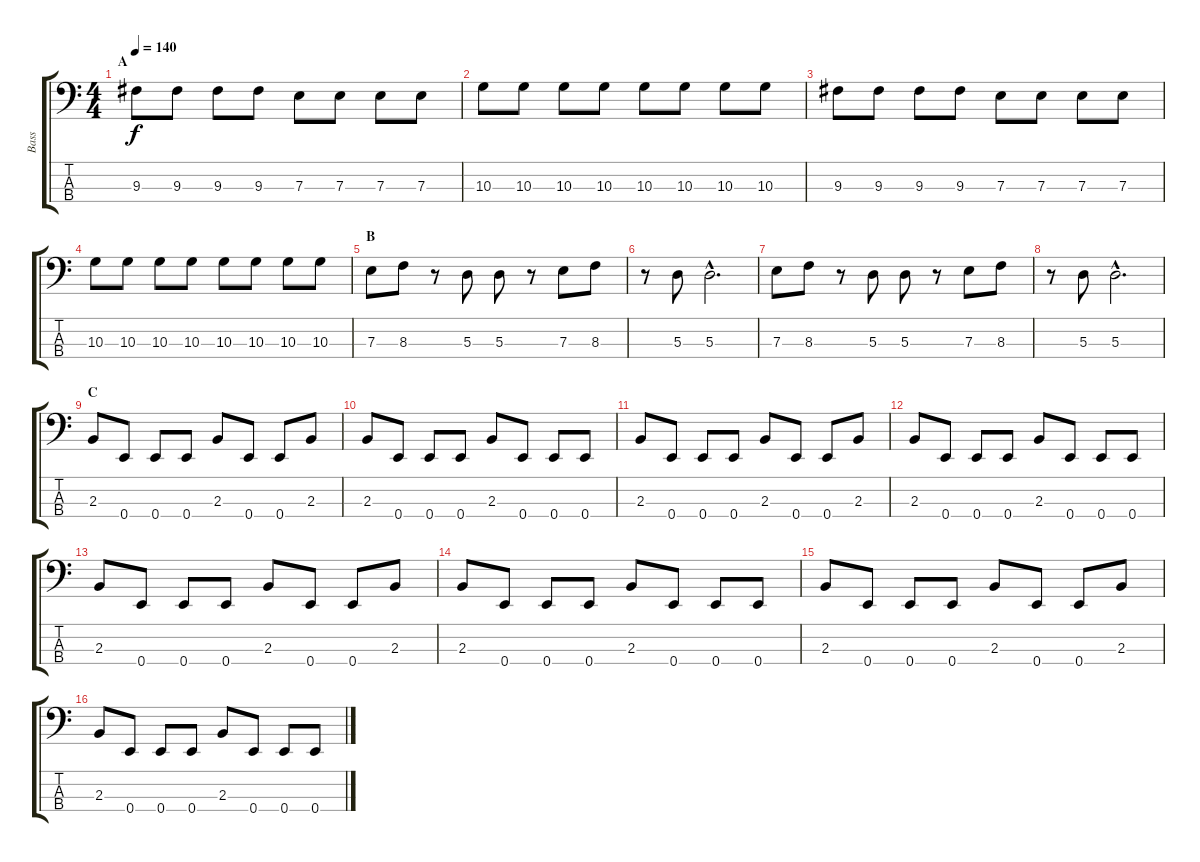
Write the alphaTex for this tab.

\track ("Bass" "Bass") {instrument electricbassfinger}
\staff {score tabs}
\tuning (G2 D2 A1 E1) {hide}
\ts (4 4)
\section ("" "A")
\tempo 140
\clef f4
\ks c
9.3.8{dy f} 9.3.8 9.3.8 9.3.8 7.3.8 7.3.8 7.3.8 7.3.8 |
10.3.8 10.3.8 10.3.8 10.3.8 10.3.8 10.3.8 10.3.8 10.3.8 |
9.3.8 9.3.8 9.3.8 9.3.8 7.3.8 7.3.8 7.3.8 7.3.8 |
10.3.8 10.3.8 10.3.8 10.3.8 10.3.8 10.3.8 10.3.8 10.3.8 |
\section ("" "B")
7.3.8 8.3.8 r.8 5.3.8 5.3.8 r.8 7.3.8 8.3.8 |
r.8 5.3.8 5.3{hac}.2{d} |
7.3.8 8.3.8 r.8 5.3.8 5.3.8 r.8 7.3.8 8.3.8 |
r.8 5.3.8 5.3{hac}.2{d} |
\section ("" "C")
2.3.8 0.4.8 0.4.8 0.4.8 2.3.8 0.4.8 0.4.8 2.3.8 |
2.3.8 0.4.8 0.4.8 0.4.8 2.3.8 0.4.8 0.4.8 0.4.8 |
2.3.8 0.4.8 0.4.8 0.4.8 2.3.8 0.4.8 0.4.8 2.3.8 |
2.3.8 0.4.8 0.4.8 0.4.8 2.3.8 0.4.8 0.4.8 0.4.8 |
2.3.8 0.4.8 0.4.8 0.4.8 2.3.8 0.4.8 0.4.8 2.3.8 |
2.3.8 0.4.8 0.4.8 0.4.8 2.3.8 0.4.8 0.4.8 0.4.8 |
2.3.8 0.4.8 0.4.8 0.4.8 2.3.8 0.4.8 0.4.8 2.3.8 |
2.3.8 0.4.8 0.4.8 0.4.8 2.3.8 0.4.8 0.4.8 0.4.8
